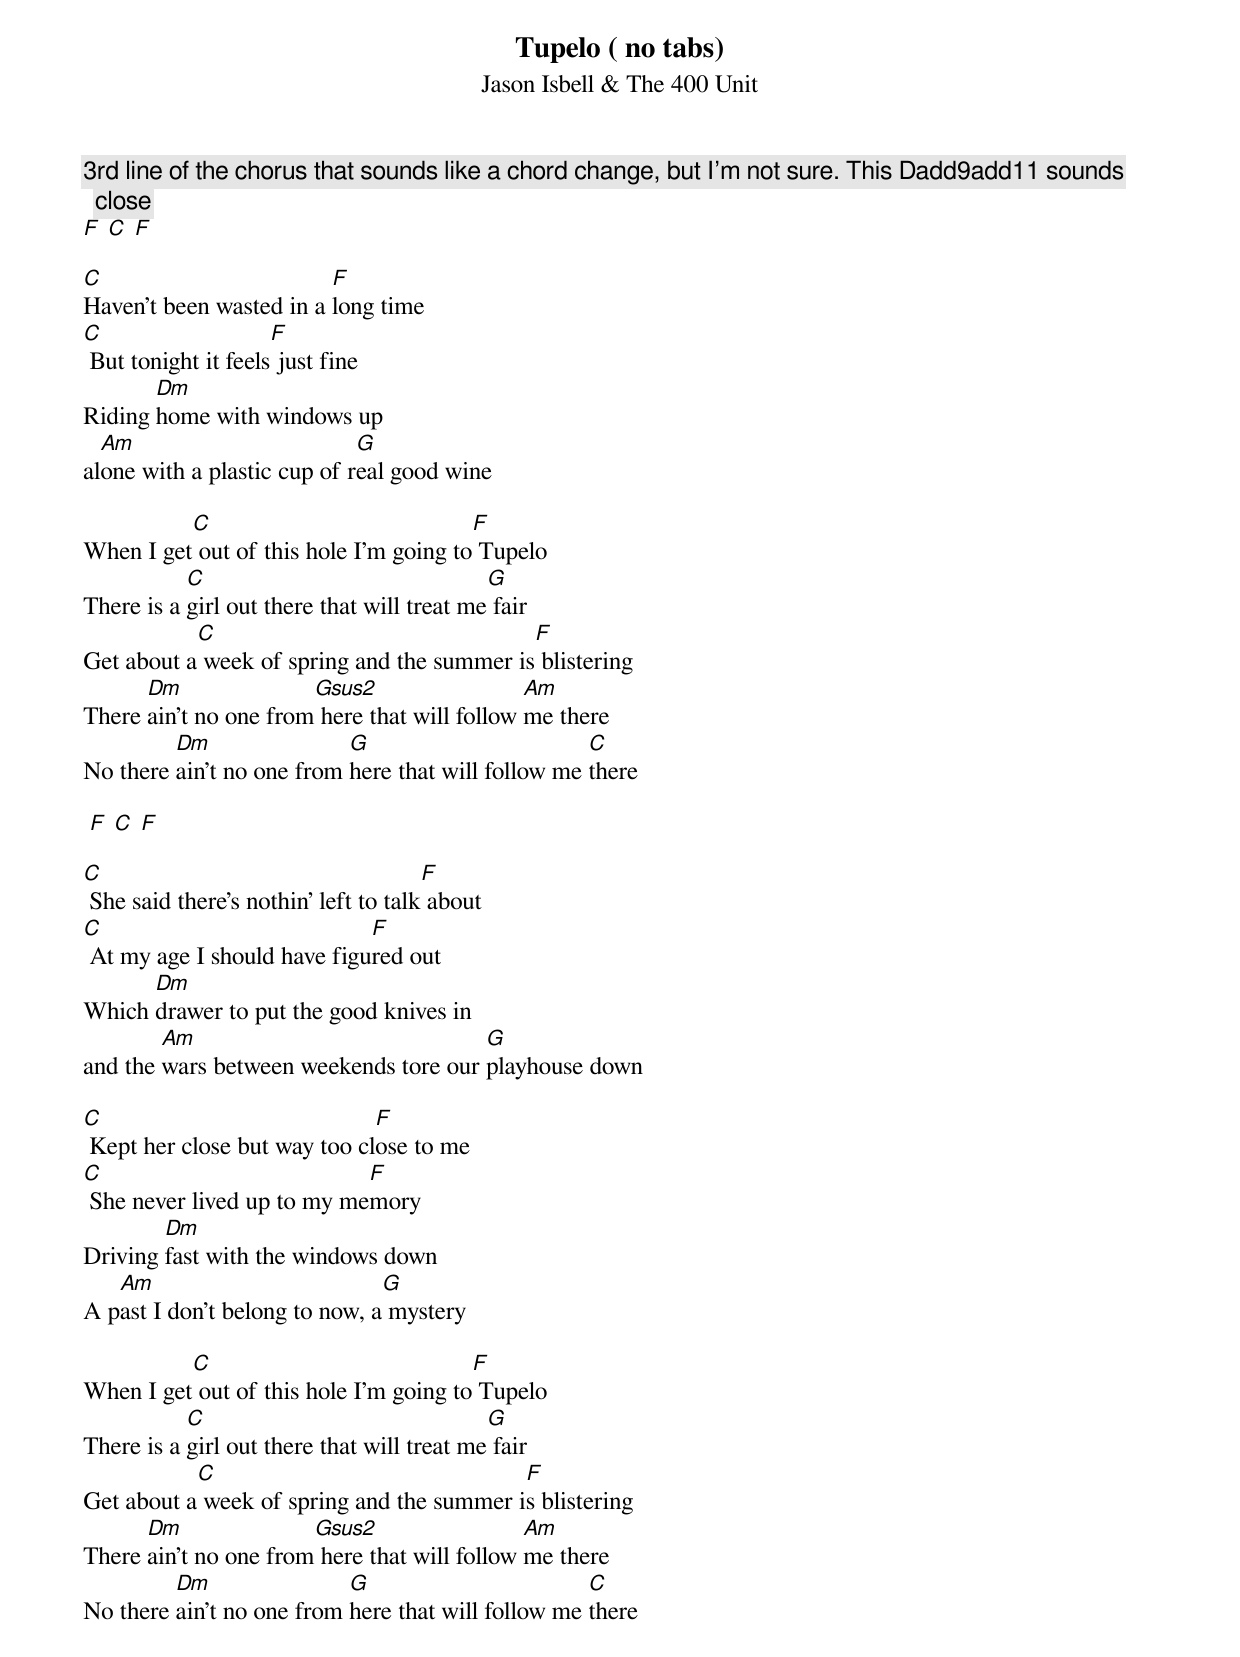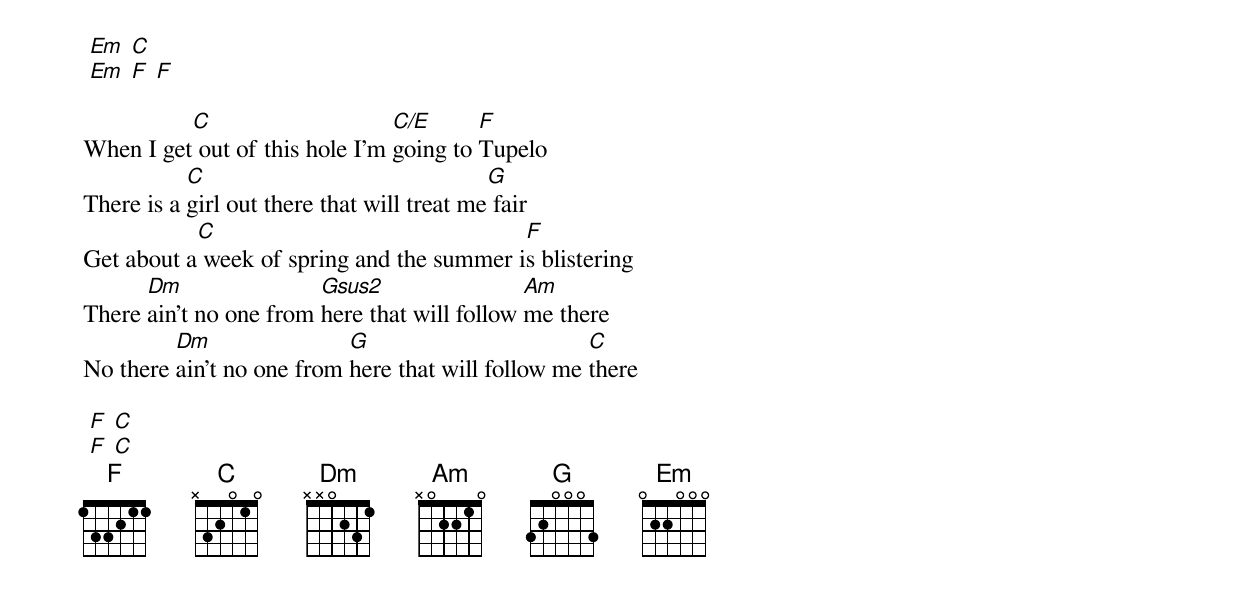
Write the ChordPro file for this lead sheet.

{title:Tupelo ( no tabs)}
{subtitle: Jason Isbell & The 400 Unit}

{c:3rd line of the chorus that sounds like a chord change, but I’m not sure. This Dadd9add11 sounds close}
[F] [C] [F]

[C]Haven't been wasted in a [F]long time
[C] But tonight it feels[F] just fine
Riding [Dm]home with windows up
al[Am]one with a plastic cup of r[G]eal good wine

When I get[C] out of this hole I'm going to[F] Tupelo
There is a [C]girl out there that will treat me[G] fair
Get about a[C] week of spring and the summer is[F] blistering
There [Dm]ain't no one from[Gsus2] here that will follow [Am]me there
No there [Dm]ain't no one from [G]here that will follow me [C]there

 [F] [C] [F]

[C] She said there's nothin' left to talk[F] about
[C] At my age I should have figu[F]red out
Which [Dm]drawer to put the good knives in
and the [Am]wars between weekends tore our [G]playhouse down

[C] Kept her close but way too cl[F]ose to me
[C] She never lived up to my me[F]mory
Driving [Dm]fast with the windows down
A p[Am]ast I don't belong to now, a[G] mystery

When I get[C] out of this hole I'm going to[F] Tupelo
There is a [C]girl out there that will treat me[G] fair
Get about a[C] week of spring and the summer i[F]s blistering
There [Dm]ain't no one from[Gsus2] here that will follow [Am]me there
No there [Dm]ain't no one from [G]here that will follow me [C]there

 [Em] [C]
 [Em] [F] [F]

When I get[C] out of this hole I'm [C/E]going to [F]Tupelo
There is a [C]girl out there that will treat me[G] fair
Get about a[C] week of spring and the summer i[F]s blistering
There [Dm]ain't no one from [Gsus2]here that will follow [Am]me there
No there [Dm]ain't no one from [G]here that will follow me [C]there

 [F] [C]
 [F] [C]
